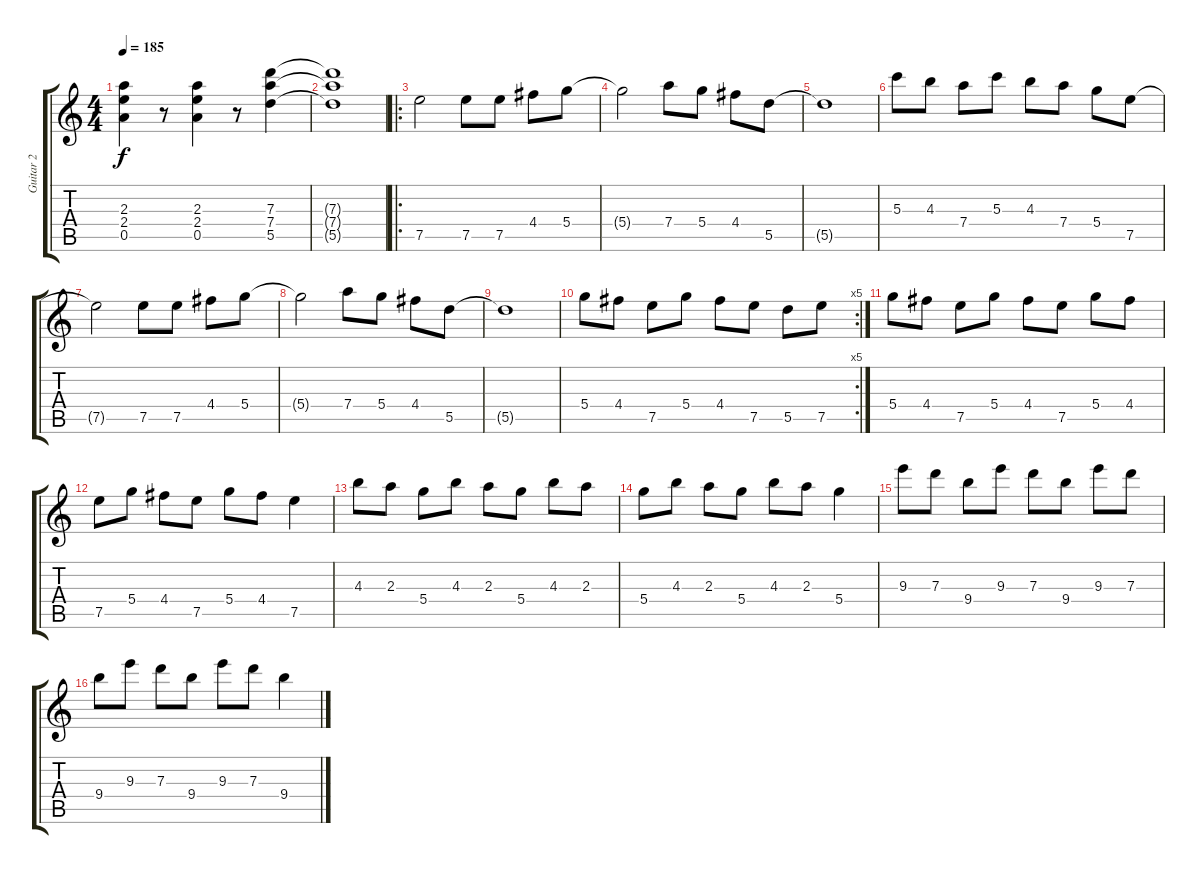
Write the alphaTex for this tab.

\track ("Guitar 2" "Guitar 2") {instrument distortionguitar}
\staff {score tabs}
\tuning (E5 B4 G4 D4 A3 E3) {hide}
\ts (4 4)
\tempo 185
\clef g2
\ks c
(2.3 2.4 0.5).4{dy f} r.8 (2.3 2.4 0.5).4 r.8 (7.3 7.4 5.5).4 |
(7.3{t} 7.4{t} 5.5{t}).1 |
\ro
7.5.2 7.5.8 7.5.8 4.4.8 5.4.8 |
5.4{t}.2 7.4.8 5.4.8 4.4.8 5.5.8 |
5.5{t}.1 |
5.3.8 4.3.8 7.4.8 5.3.8 4.3.8 7.4.8 5.4.8 7.5.8 |
7.5{t}.2 7.5.8 7.5.8 4.4.8 5.4.8 |
5.4{t}.2 7.4.8 5.4.8 4.4.8 5.5.8 |
5.5{t}.1 |
\rc 5
5.4.8 4.4.8 7.5.8 5.4.8 4.4.8 7.5.8 5.5.8 7.5.8 |
5.4.8 4.4.8 7.5.8 5.4.8 4.4.8 7.5.8 5.4.8 4.4.8 |
7.5.8 5.4.8 4.4.8 7.5.8 5.4.8 4.4.8 7.5.4 |
4.3.8 2.3.8 5.4.8 4.3.8 2.3.8 5.4.8 4.3.8 2.3.8 |
5.4.8 4.3.8 2.3.8 5.4.8 4.3.8 2.3.8 5.4.4 |
9.3.8 7.3.8 9.4.8 9.3.8 7.3.8 9.4.8 9.3.8 7.3.8 |
9.4.8 9.3.8 7.3.8 9.4.8 9.3.8 7.3.8 9.4.4
